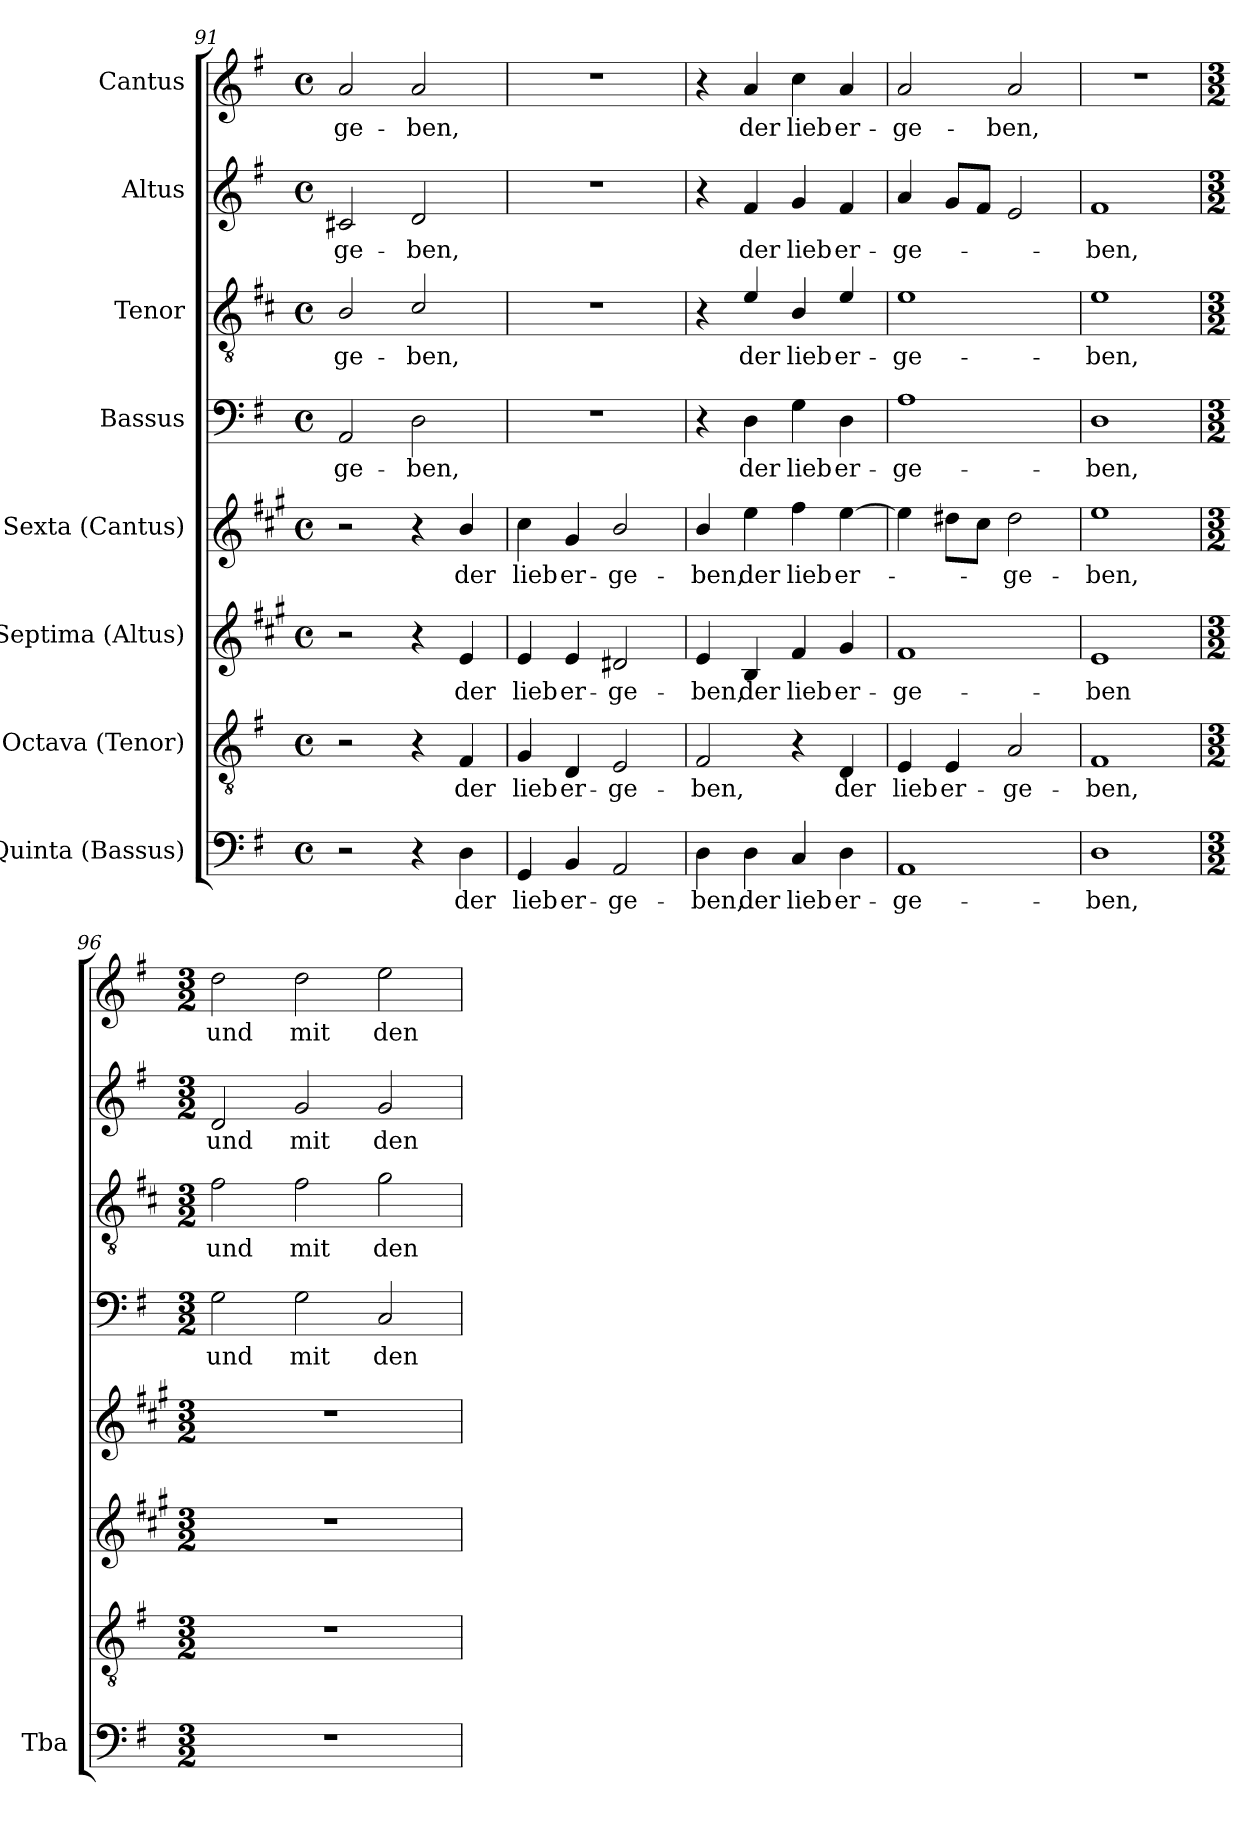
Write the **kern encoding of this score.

**kern	**text	**kern	**text	**kern	**text	**kern	**text	**kern	**text	**kern	**text	**kern	**text	**kern	**text
*part8	*part8	*part7	*part7	*part6	*part6	*part5	*part5	*part4	*part4	*part3	*part3	*part2	*part2	*part1	*part1
*staff8	*staff8	*staff7	*staff7	*staff6	*staff6	*staff5	*staff5	*staff4	*staff4	*staff3	*staff3	*staff2	*staff2	*staff1	*staff1
*I"Quinta (Bassus)	*	*I"Octava (Tenor)	*	*I"Septima (Altus)	*	*I"Sexta (Cantus)	*	*I"Bassus	*	*I"Tenor	*	*I"Altus	*	*I"Cantus	*
*I'Tba	*	*	*	*	*	*	*	*	*	*	*	*	*	*	*
*clefF4	*	*clefGv2	*	*clefG2	*	*clefG2	*	*clefF4	*	*clefGv2	*	*clefG2	*	*clefG2	*
*	*	*	*	*ITrd1c2	*	*ITrd1c2	*	*	*	*ITrd4c7	*	*	*	*	*
*k[f#]	*	*k[f#]	*	*k[f#]	*	*k[f#]	*	*k[f#]	*	*k[f#]	*	*k[f#]	*	*k[f#]	*
*G:	*	*G:	*	*G:	*	*G:	*	*G:	*	*G:	*	*G:	*	*G:	*
*M4/4	*	*M4/4	*	*M4/4	*	*M4/4	*	*M4/4	*	*M4/4	*	*M4/4	*	*M4/4	*
*met(c)	*	*met(c)	*	*met(c)	*	*met(c)	*	*met(c)	*	*met(c)	*	*met(c)	*	*met(c)	*
=91	=91	=91	=91	=91	=91	=91	=91	=91	=91	=91	=91	=91	=91	=91	=91
2r	.	2r	.	2r	.	2r	.	2AA/	-ge-	2E/	-ge-	2c#X/	-ge-	2a/	-ge-
4r	.	4r	.	4r	.	4r	.	2D\	-ben,	2F#/	-ben,	2d/	-ben,	2a/	-ben,
4D\	der	4F#/	der	4d/	der	4a/	der	.	.	.	.	.	.	.	.
!!LO:LB:g=z
=92	=92	=92	=92	=92	=92	=92	=92	=92	=92	=92	=92	=92	=92	=92	=92
4GG/	lieb	4G/	lieb	4d/	lieb	4b\	lieb	1r	.	1r	.	1r	.	1r	.
4BB/	er-	4D/	er-	4d/	er-	4f#/	er-	.	.	.	.	.	.	.	.
2AA/	-ge-	2E/	-ge-	2c#X/	-ge-	2a/	-ge-	.	.	.	.	.	.	.	.
=93	=93	=93	=93	=93	=93	=93	=93	=93	=93	=93	=93	=93	=93	=93	=93
4D\	-ben,	2F#/	-ben,	4d/	-ben,	4a/	-ben,	4r	.	4r	.	4r	.	4r	.
4D\	der	.	.	4A/	der	4dd\	der	4D\	der	4A/	der	4f#/	der	4a/	der
4C/	lieb	4r	.	4e/	lieb	4ee\	lieb	4G\	lieb	4E/	lieb	4g/	lieb	4cc\	lieb
4D\	er-	4D/	der	4f#/	er-	[4dd\	er-	4D\	er-	4A/	er-	4f#/	er-	4a/	er-
=94	=94	=94	=94	=94	=94	=94	=94	=94	=94	=94	=94	=94	=94	=94	=94
1AA	-ge-	4E/	lieb	1e	-ge-	4dd\]	.	1A	-ge-	1A	-ge-	4a/	-ge-	2a/	-ge-
.	.	4E/	er-	.	.	8cc#X\L	.	.	.	.	.	8g/L	.	.	.
.	.	.	.	.	.	8b\J	.	.	.	.	.	8f#/J	.	.	.
.	.	2A/	-ge-	.	.	2cc#\	-ge-	.	.	.	.	2e/	.	2a/	-ben,
=95	=95	=95	=95	=95	=95	=95	=95	=95	=95	=95	=95	=95	=95	=95	=95
1D	-ben,	1F#	-ben,	1d	-ben	1dd	-ben,	1D	-ben,	1A	-ben,	1f#	-ben,	1r	.
=96	=96	=96	=96	=96	=96	=96	=96	=96	=96	=96	=96	=96	=96	=96	=96
*M3/2	*	*M3/2	*	*M3/2	*	*M3/2	*	*M3/2	*	*M3/2	*	*M3/2	*	*M3/2	*
!LO:N:vis=1	!	!	!	!	!	!	!	!	!	!	!	!	!	!	!
1.r	.	1.r	.	1.r	.	1.r	.	2G\	und	2B\	und	2d/	und	2dd\	und
.	.	.	.	.	.	.	.	2G\	mit	2B\	mit	2g/	mit	2dd\	mit
.	.	.	.	.	.	.	.	2C/	den	2c\	den	2g/	den	2ee\	den
=	=	=	=	=	=	=	=	=	=	=	=	=	=	=	=
*-	*-	*-	*-	*-	*-	*-	*-	*-	*-	*-	*-	*-	*-	*-	*-
